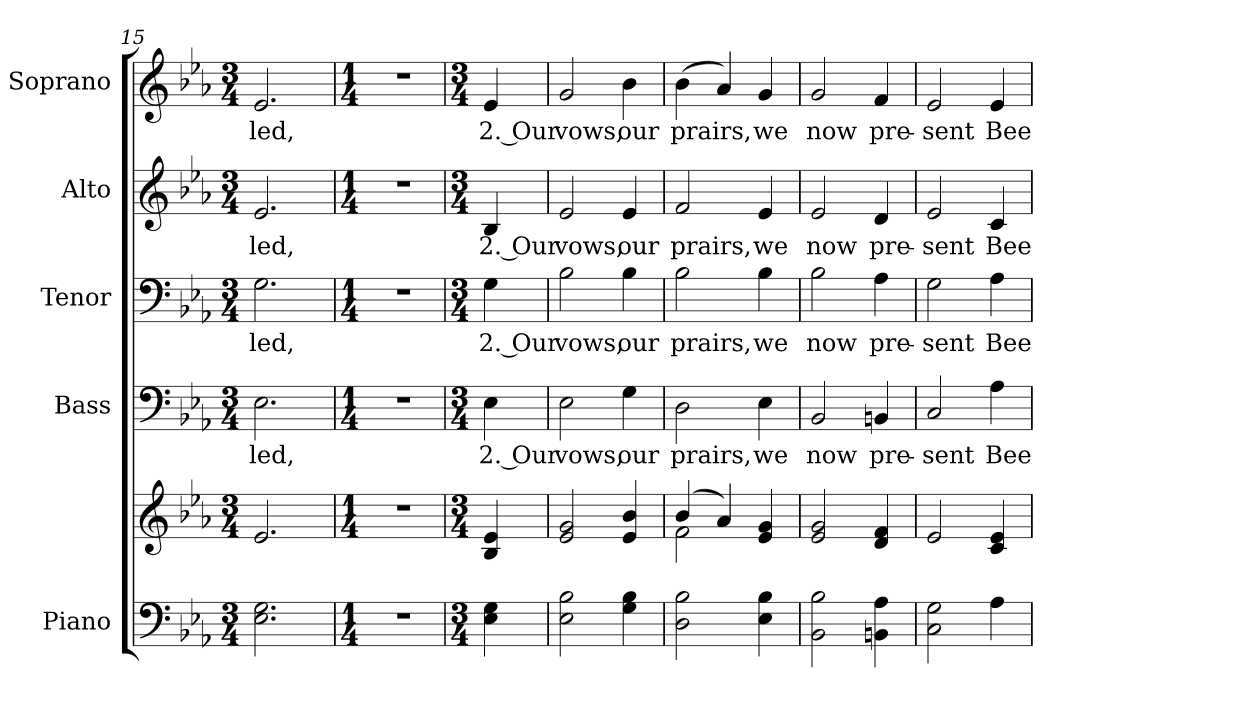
**kern	**kern	**kern	**text	**kern	**text	**kern	**text	**kern	**text
*part5	*part5	*part4	*part4	*part3	*part3	*part2	*part2	*part1	*part1
*staff6	*staff5	*staff4	*staff4	*staff3	*staff3	*staff2	*staff2	*staff1	*staff1
*I"Piano	*	*I"Bass	*	*I"Tenor	*	*I"Alto	*	*I"Soprano	*
*I'Pno.	*	*I'B.	*	*I'T.	*	*I'A.	*	*I'S.	*
*clefF4	*clefG2	*clefF4	*	*clefF4	*	*clefG2	*	*clefG2	*
*k[b-e-a-]	*k[b-e-a-]	*k[b-e-a-]	*	*k[b-e-a-]	*	*k[b-e-a-]	*	*k[b-e-a-]	*
*E-:	*E-:	*E-:	*	*E-:	*	*E-:	*	*E-:	*
*M3/4	*M3/4	*M3/4	*	*M3/4	*	*M3/4	*	*M3/4	*
=15	=15	=15	=15	=15	=15	=15	=15	=15	=15
!	!	!	!LO:LY:b:color=#000000	!	!	!	!	!	!
!	!	!	!	!	!LO:LY:b:color=#000000	!	!	!	!
!	!	!	!	!	!	!	!LO:LY:b:color=#000000	!	!
!	!	!	!	!	!	!	!	!	!LO:LY:b:color=#000000
2.E-i\ 2.Gi	2.e-i/	2.E-i\	led,	2.Gi\	led,	2.e-i/	led,	2.e-i/	led,
!!LO:PB:g=z
=16	=16	=16	=16	=16	=16	=16	=16	=16	=16
*M1/4	*M1/4	*M1/4	*	*M1/4	*	*M1/4	*	*M1/4	*
!LO:N:vis=1	!LO:N:vis=1	!LO:N:vis=1	!	!LO:N:vis=1	!	!LO:N:vis=1	!	!LO:N:vis=1	!
4r	4r	4r	.	4r	.	4r	.	4r	.
=17	=17	=17	=17	=17	=17	=17	=17	=17	=17
*M3/4	*M3/4	*M3/4	*	*M3/4	*	*M3/4	*	*M3/4	*
!	!	!	!LO:LY:b:color=#000000	!	!	!	!	!	!
!	!	!	!	!	!LO:LY:b:color=#000000	!	!	!	!
!	!	!	!	!	!	!	!LO:LY:b:color=#000000	!	!
!	!	!	!	!	!	!	!	!	!LO:LY:b:color=#000000
4E-i\ 4Gi	4B-i/ 4e-i	4E-i\	2. Our	4Gi\	2. Our	4B-i/	2. Our	4e-i/	2. Our
=18	=18	=18	=18	=18	=18	=18	=18	=18	=18
!	!	!	!LO:LY:b:color=#000000	!	!	!	!	!	!
!	!	!	!	!	!LO:LY:b:color=#000000	!	!	!	!
!	!	!	!	!	!	!	!LO:LY:b:color=#000000	!	!
!	!	!	!	!	!	!	!	!	!LO:LY:b:color=#000000
2E-i\ 2B-i	2e-i/ 2gi	2E-i\	vows,	2B-i\	vows,	2e-i/	vows,	2gi/	vows,
!	!	!	!LO:LY:b:color=#000000	!	!	!	!	!	!
!	!	!	!	!	!LO:LY:b:color=#000000	!	!	!	!
!	!	!	!	!	!	!	!LO:LY:b:color=#000000	!	!
!	!	!	!	!	!	!	!	!	!LO:LY:b:color=#000000
4Gi\ 4B-i	4e-i/ 4b-i	4Gi\	our	4B-i\	our	4e-i/	our	4b-i\	our
!!LO:PB:g=z
=19	=19	=19	=19	=19	=19	=19	=19	=19	=19
*	*^	*	*	*	*	*	*	*	*
!	!	!	!	!LO:LY:b:color=#000000	!	!	!	!	!	!
!	!	!	!	!	!	!LO:LY:b:color=#000000	!	!	!	!
!	!	!	!	!	!	!	!	!LO:LY:b:color=#000000	!	!
!	!	!	!	!	!	!	!	!	!	!LO:LY:b:color=#000000
2Di\ 2B-i	(4b-i/	2fi\	2Di\	prairs,	2B-i\	prairs,	2fi/	prairs,	(4b-i\	prairs,
.	4a-i/)	.	.	.	.	.	.	.	4a-i/)	.
!	!	!	!	!LO:LY:b:color=#000000	!	!	!	!	!	!
!	!	!	!	!	!	!LO:LY:b:color=#000000	!	!	!	!
!	!	!	!	!	!	!	!	!LO:LY:b:color=#000000	!	!
!	!	!	!	!	!	!	!	!	!	!LO:LY:b:color=#000000
4E-i\ 4B-i	4e-i/ 4gi	4ryy	4E-i\	we	4B-i\	we	4e-i/	we	4gi/	we
*	*v	*v	*	*	*	*	*	*	*	*
=20	=20	=20	=20	=20	=20	=20	=20	=20	=20
*	*^	*	*	*	*	*	*	*	*
!	!	!	!	!LO:LY:b:color=#000000	!	!	!	!	!	!
*	*v	*v	*	*	*	*	*	*	*	*
*	*^	*	*	*	*	*	*	*	*
!	!	!	!	!	!	!LO:LY:b:color=#000000	!	!	!	!
*	*v	*v	*	*	*	*	*	*	*	*
*	*^	*	*	*	*	*	*	*	*
!	!	!	!	!	!	!	!	!LO:LY:b:color=#000000	!	!
*	*v	*v	*	*	*	*	*	*	*	*
*	*^	*	*	*	*	*	*	*	*
!	!	!	!	!	!	!	!	!	!	!LO:LY:b:color=#000000
*	*v	*v	*	*	*	*	*	*	*	*
2BB-i\ 2B-i	2e-i/ 2gi	2BB-i/	now	2B-i\	now	2e-i/	now	2gi/	now
!	!	!	!LO:LY:b:color=#000000	!	!	!	!	!	!
!	!	!	!	!	!LO:LY:b:color=#000000	!	!	!	!
!	!	!	!	!	!	!	!LO:LY:b:color=#000000	!	!
!	!	!	!	!	!	!	!	!	!LO:LY:b:color=#000000
4BBni\ 4A-i	4di/ 4fi	4BBni/	pre-	4A-i\	pre-	4di/	pre-	4fi/	pre-
=21	=21	=21	=21	=21	=21	=21	=21	=21	=21
!	!	!	!LO:LY:b:color=#000000	!	!	!	!	!	!
!	!	!	!	!	!LO:LY:b:color=#000000	!	!	!	!
!	!	!	!	!	!	!	!LO:LY:b:color=#000000	!	!
!	!	!	!	!	!	!	!	!	!LO:LY:b:color=#000000
2Ci\ 2Gi	2e-i/	2Ci/	-sent	2Gi\	-sent	2e-i/	-sent	2e-i/	-sent
!	!	!	!LO:LY:b:color=#000000	!	!	!	!	!	!
!	!	!	!	!	!LO:LY:b:color=#000000	!	!	!	!
!	!	!	!	!	!	!	!LO:LY:b:color=#000000	!	!
!	!	!	!	!	!	!	!	!	!LO:LY:b:color=#000000
4A-i\	4ci/ 4e-i	4A-i\	Bee	4A-i\	Bee	4ci/	Bee	4e-i/	Bee
=	=	=	=	=	=	=	=	=	=
*-	*-	*-	*-	*-	*-	*-	*-	*-	*-
